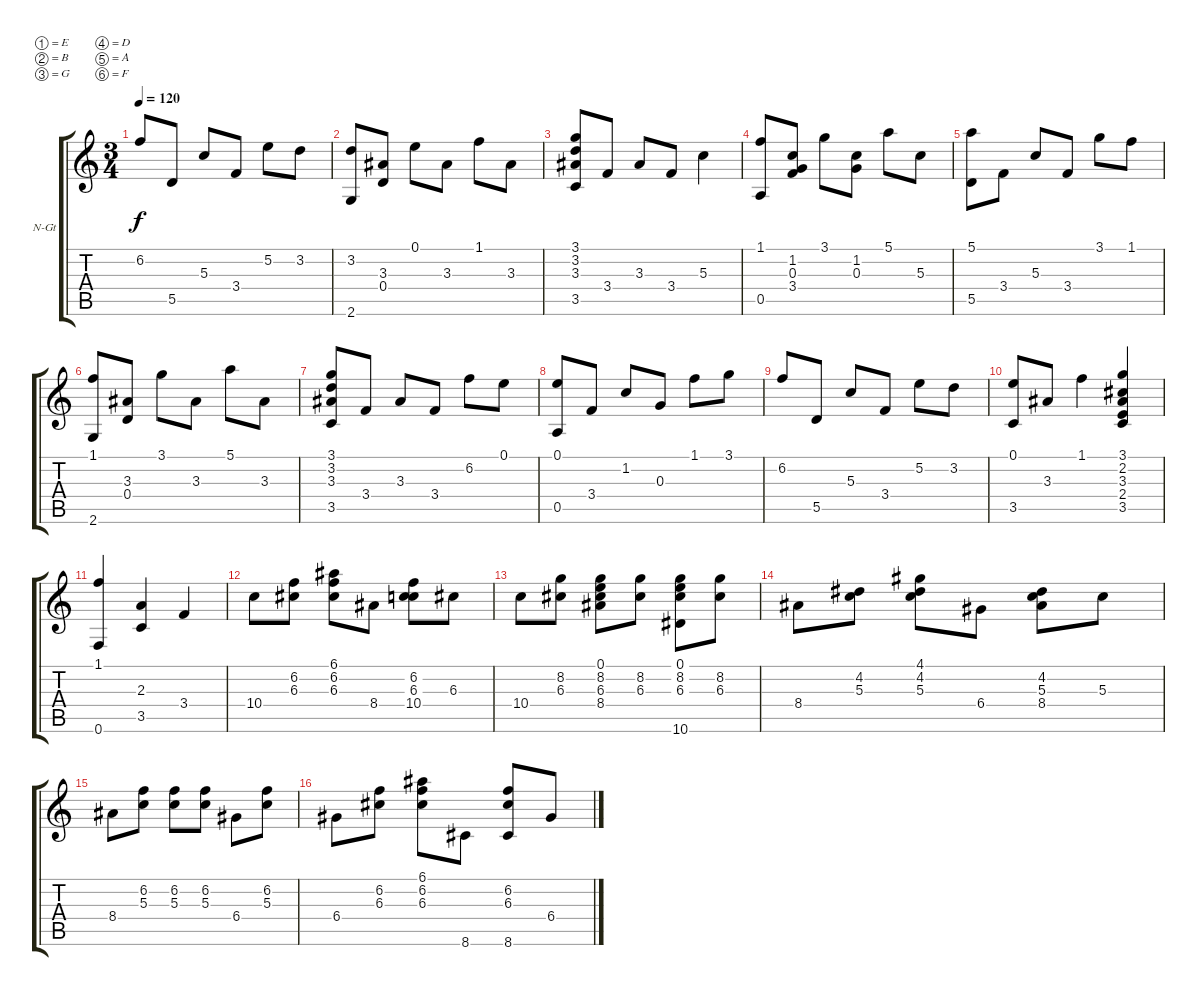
\bracketExtendMode groupsimilarinstruments
\firstSystemTrackNameOrientation horizontal
\otherSystemsTrackNameOrientation horizontal
\track ("Piste 1" "N-Gt") {instrument acousticguitarnylon}
\staff {score tabs}
\tuning (E4 B3 G3 D3 A2 F2)
\ts (3 4)
\tempo 120
\clef g2
\ks c
6.2.8{dy f} 5.5.8 5.3.8 3.4.8 5.2.8 3.2.8 |
(3.2 2.6).8 (3.3 0.4).8 0.1.8 3.3.8 1.1.8 3.3.8 |
(3.1 3.2 3.3 3.5).8 3.4.8 3.3.8 3.4.8 5.3.4 |
(1.1 0.5).8 (1.2 0.3 3.4).8 3.1.8 (1.2 0.3).8 5.1.8 5.3.8 |
(5.1 5.5).8 3.4.8 5.3.8 3.4.8 3.1.8 1.1.8 |
(1.1 2.6).8 (3.3 0.4).8 3.1.8 3.3.8 5.1.8 3.3.8 |
(3.1 3.2 3.3 3.5).8 3.4.8 3.3.8 3.4.8 6.2.8 0.1.8 |
(0.1 0.5).8 3.4.8 1.2.8 0.3.8 1.1.8 3.1.8 |
6.2.8 5.5.8 5.3.8 3.4.8 5.2.8 3.2.8 |
(0.1 3.5).8 3.3.8 1.1.4 (3.1 2.2 3.3 2.4 3.5).4 |
(1.1 0.6).4 (2.3 3.5).4 3.4.4 |
10.4.8 (6.2 6.3).8 (6.1 6.2 6.3).8 8.4.8 (6.2 6.3 10.4).8 6.3.8 |
10.4.8 (8.2 6.3).8 (0.1 8.2 6.3 8.4).8 (8.2 6.3).8 (0.1 8.2 6.3 10.6).8 (8.2 6.3).8 |
8.4.8 (4.2 5.3).8 (4.1 4.2 5.3).8 6.4.8 (4.2 5.3 8.4).8 5.3.8 |
8.4.8 (6.2 5.3).8 (6.2 5.3).8 (6.2 5.3).8 6.4.8 (6.2 5.3).8 |
6.4.8 (6.2 6.3).8 (6.1 6.2 6.3).8 8.6.8 (6.2 6.3 8.6).8 6.4.8
